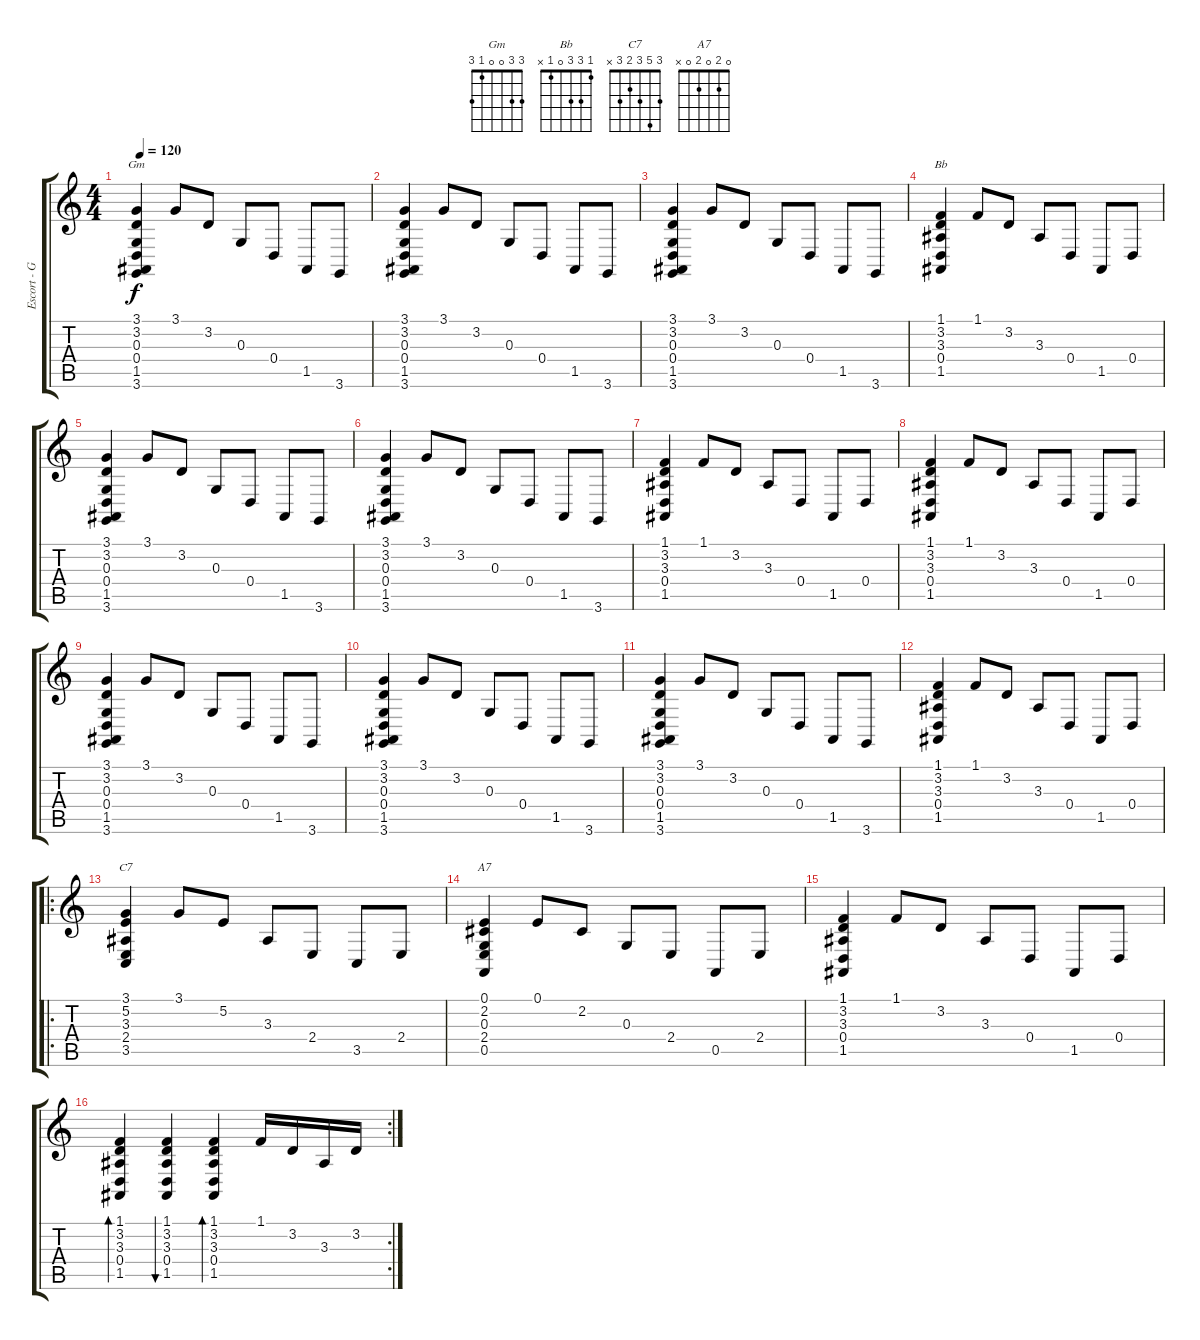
\track ("Escort - Guitar" "Escort - G") {instrument electricgrandpiano}
\staff {score tabs}
\tuning (E4 B3 G3 D3 A2 E2) {hide}
\chord ("Gm" 3 3 0 0 1 3)
\chord ("Bb" 1 3 3 0 1 x)
\chord ("C7" 3 5 3 2 3 x)
\chord ("A7" 0 2 0 2 0 x)
\ts (4 4)
\tempo 120
\clef g2
\ks c
(3.1 3.2 0.3 0.4 1.5 3.6).4{ch "Gm" dy f instrument electricgrandpiano} 3.1.8 3.2.8 0.3.8 0.4.8 1.5.8 3.6.8 |
(3.1 3.2 0.3 0.4 1.5 3.6).4 3.1.8 3.2.8 0.3.8 0.4.8 1.5.8 3.6.8 |
(3.1 3.2 0.3 0.4 1.5 3.6).4 3.1.8 3.2.8 0.3.8 0.4.8 1.5.8 3.6.8 |
(1.1 3.2 3.3 0.4 1.5).4{ch "Bb"} 1.1.8 3.2.8 3.3.8 0.4.8 1.5.8 0.4.8 |
(3.1 3.2 0.3 0.4 1.5 3.6).4 3.1.8 3.2.8 0.3.8 0.4.8 1.5.8 3.6.8 |
(3.1 3.2 0.3 0.4 1.5 3.6).4 3.1.8 3.2.8 0.3.8 0.4.8 1.5.8 3.6.8 |
(1.1 3.2 3.3 0.4 1.5).4 1.1.8 3.2.8 3.3.8 0.4.8 1.5.8 0.4.8 |
(1.1 3.2 3.3 0.4 1.5).4 1.1.8 3.2.8 3.3.8 0.4.8 1.5.8 0.4.8 |
(3.1 3.2 0.3 0.4 1.5 3.6).4 3.1.8 3.2.8 0.3.8 0.4.8 1.5.8 3.6.8 |
(3.1 3.2 0.3 0.4 1.5 3.6).4 3.1.8 3.2.8 0.3.8 0.4.8 1.5.8 3.6.8 |
(3.1 3.2 0.3 0.4 1.5 3.6).4 3.1.8 3.2.8 0.3.8 0.4.8 1.5.8 3.6.8 |
(1.1 3.2 3.3 0.4 1.5).4 1.1.8 3.2.8 3.3.8 0.4.8 1.5.8 0.4.8 |
\ro
(3.1 5.2 3.3 2.4 3.5).4{ch "C7"} 3.1.8 5.2.8 3.3.8 2.4.8 3.5.8 2.4.8 |
(0.1 2.2 0.3 2.4 0.5).4{ch "A7"} 0.1.8 2.2.8 0.3.8 2.4.8 0.5.8 2.4.8 |
(1.1 3.2 3.3 0.4 1.5).4 1.1.8 3.2.8 3.3.8 0.4.8 1.5.8 0.4.8 |
\rc 2
(1.1 3.2 3.3 0.4 1.5).4{bd 60} (1.1 3.2 3.3 0.4 1.5).4{bu 60} (1.1 3.2 3.3 0.4 1.5).4{bd 60} 1.1.16 3.2.16 3.3.16 3.2.16
